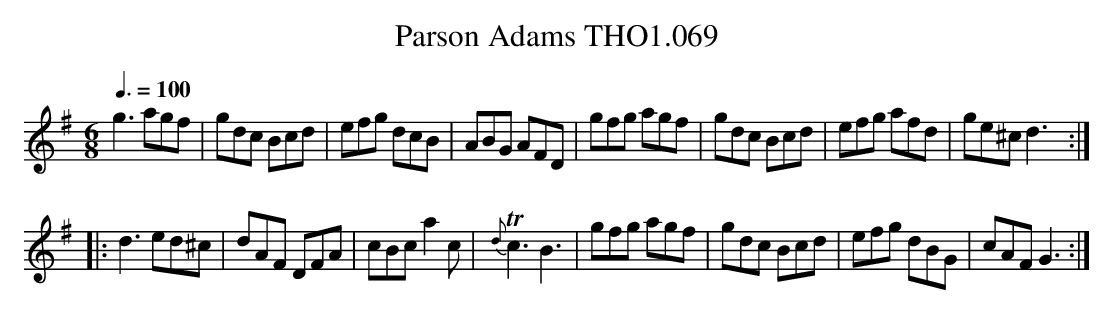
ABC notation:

X:1
T:Parson Adams THO1.069
M:6/8
L:1/8
Q:3/8=100
K:G
g3 agf|gdc Bcd|efg dcB|ABG AFD|gfg agf|gdc Bcd|efg afd|ge^c d3:|
|:d3ed^c|dAF DFA|cBc a2 c|{d}Tc3B3|gfg agf|gdc Bcd|efg dBG|cAF G3:|
